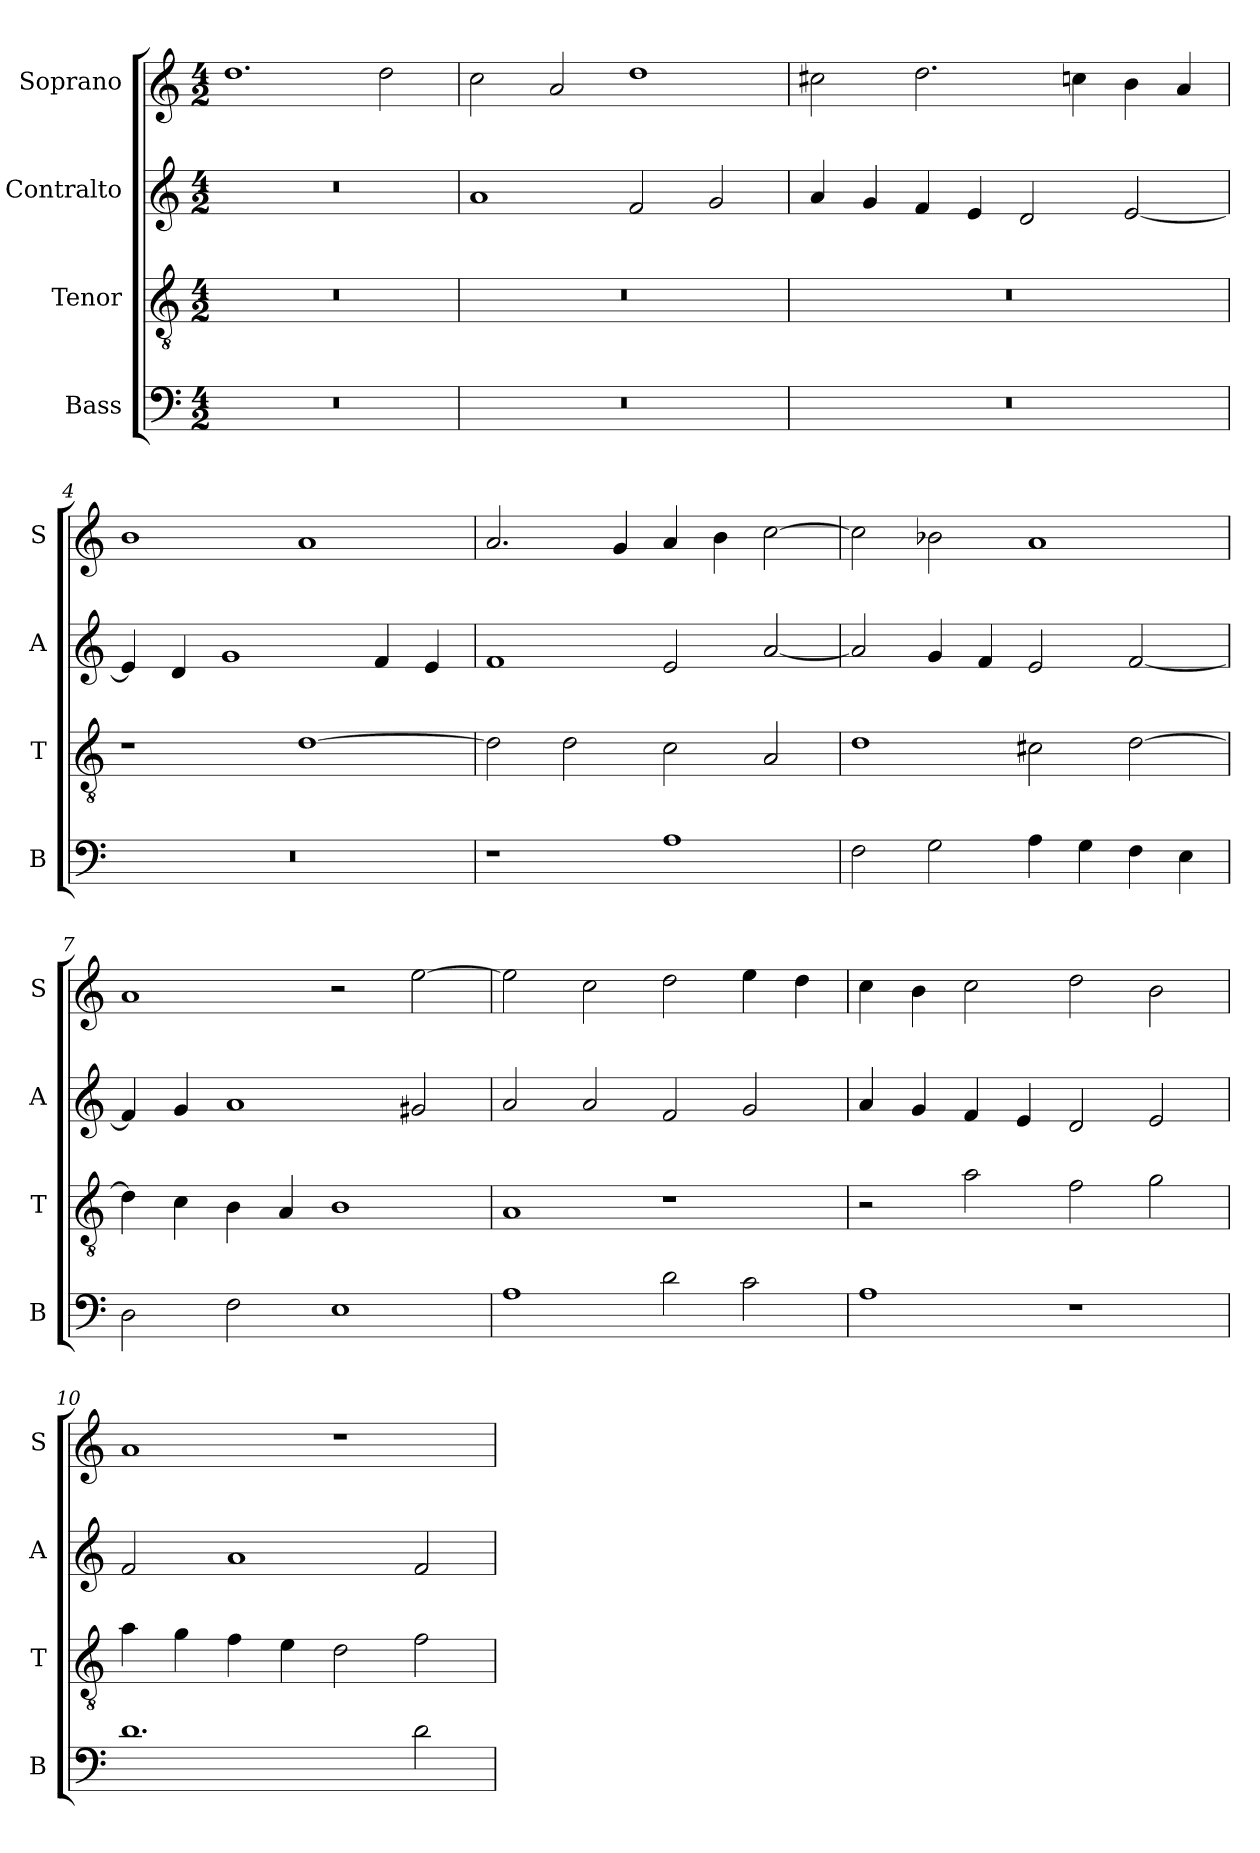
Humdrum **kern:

**kern	**kern	**kern	**kern
*part4	*part3	*part2	*part1
*staff4	*staff3	*staff2	*staff1
*I"Bass	*I"Tenor	*I"Contralto	*I"Soprano
*I'B	*I'T	*I'A	*I'S
*clefF4	*clefGv2	*clefG2	*clefG2
*k[]	*k[]	*k[]	*k[]
*D:dor	*D:dor	*D:dor	*D:dor
*M4/2	*M4/2	*M4/2	*M4/2
=1	=1	=1	=1
0r	0r	0r	1.dd
.	.	.	2dd
=2	=2	=2	=2
0r	0r	1a	2cc
.	.	.	2a
.	.	2f	1dd
.	.	2g	.
=3	=3	=3	=3
0r	0r	4a	2cc#X
.	.	4g	.
.	.	4f	2.dd
.	.	4e	.
.	.	2d	.
.	.	.	4ccn
.	.	[2e	4b
.	.	.	4a
=4	=4	=4	=4
0r	1r	4e]	1b
.	.	4d	.
.	.	1g	.
.	[1d	.	1a
.	.	4f	.
.	.	4e	.
=5	=5	=5	=5
1r	2d]	1f	2.a
.	2d	.	.
.	.	.	4g
1A	2c	2e	4a
.	.	.	4b
.	2A	[2a	[2cc
=6	=6	=6	=6
2F	1d	2a]	2cc]
2G	.	4g	2b-X
.	.	4f	.
4A	2c#X	2e	1a
4G	.	.	.
4F	[2d	[2f	.
4E	.	.	.
=7	=7	=7	=7
2D	4d]	4f]	1a
.	4c	4g	.
2F	4B	1a	.
.	4A	.	.
1E	1B	.	2r
.	.	2g#X	[2ee
=8	=8	=8	=8
1A	1A	2a	2ee]
.	.	2a	2cc
2d	1r	2f	2dd
2c	.	2g	4ee
.	.	.	4dd
=9	=9	=9	=9
1A	2r	4a	4cc
.	.	4g	4b
.	2a	4f	2cc
.	.	4e	.
1r	2f	2d	2dd
.	2g	2e	2b
=10	=10	=10	=10
1.d	4a	2f	1a
.	4g	.	.
.	4f	1a	.
.	4e	.	.
.	2d	.	1r
2d	2f	2f	.
=	=	=	=
*-	*-	*-	*-
